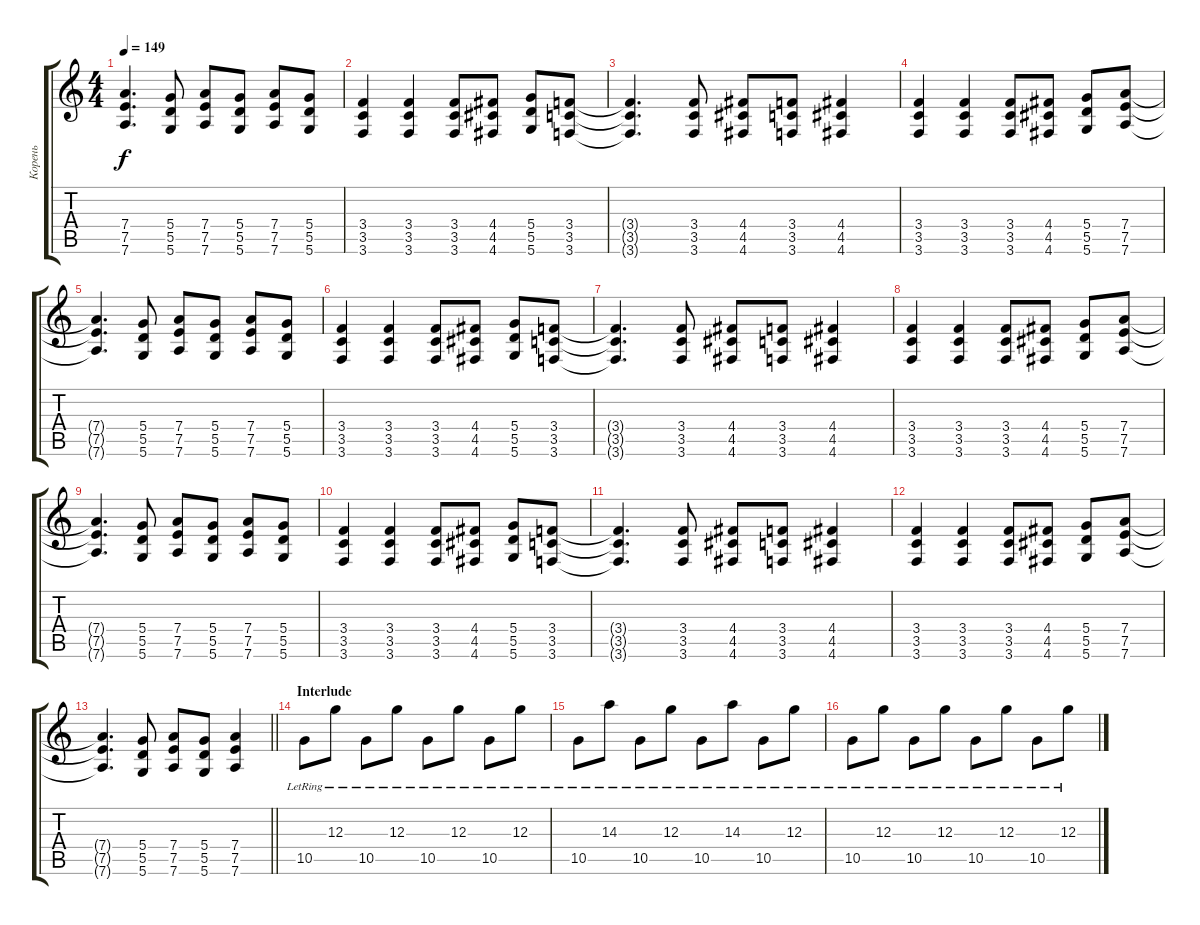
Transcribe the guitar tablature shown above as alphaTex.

\track ("Корень" "Корень") {instrument distortionguitar}
\staff {score tabs}
\tuning (E4 B3 G3 D3 A2 D2) {hide}
\ts (4 4)
\tempo 149
\clef g2
\ks c
(7.4{t} 7.5{t} 7.6{t}).4{d dy f} (5.4 5.5 5.6).8 (7.4 7.5 7.6).8 (5.4 5.5 5.6).8 (7.4 7.5 7.6).8 (5.4 5.5 5.6).8 |
(3.4 3.5 3.6).4 (3.4 3.5 3.6).4 (3.4 3.5 3.6).8 (4.4 4.5 4.6).8 (5.4 5.5 5.6).8 (3.4 3.5 3.6).8 |
(3.4{t} 3.5{t} 3.6{t}).4{d} (3.4 3.5 3.6).8 (4.4 4.5 4.6).8 (3.4 3.5 3.6).8 (4.4 4.5 4.6).4 |
(3.4 3.5 3.6).4 (3.4 3.5 3.6).4 (3.4 3.5 3.6).8 (4.4 4.5 4.6).8 (5.4 5.5 5.6).8 (7.4 7.5 7.6).8 |
(7.4{t} 7.5{t} 7.6{t}).4{d} (5.4 5.5 5.6).8 (7.4 7.5 7.6).8 (5.4 5.5 5.6).8 (7.4 7.5 7.6).8 (5.4 5.5 5.6).8 |
(3.4 3.5 3.6).4 (3.4 3.5 3.6).4 (3.4 3.5 3.6).8 (4.4 4.5 4.6).8 (5.4 5.5 5.6).8 (3.4 3.5 3.6).8 |
(3.4{t} 3.5{t} 3.6{t}).4{d} (3.4 3.5 3.6).8 (4.4 4.5 4.6).8 (3.4 3.5 3.6).8 (4.4 4.5 4.6).4 |
(3.4 3.5 3.6).4 (3.4 3.5 3.6).4 (3.4 3.5 3.6).8 (4.4 4.5 4.6).8 (5.4 5.5 5.6).8 (7.4 7.5 7.6).8 |
(7.4{t} 7.5{t} 7.6{t}).4{d} (5.4 5.5 5.6).8 (7.4 7.5 7.6).8 (5.4 5.5 5.6).8 (7.4 7.5 7.6).8 (5.4 5.5 5.6).8 |
(3.4 3.5 3.6).4 (3.4 3.5 3.6).4 (3.4 3.5 3.6).8 (4.4 4.5 4.6).8 (5.4 5.5 5.6).8 (3.4 3.5 3.6).8 |
(3.4{t} 3.5{t} 3.6{t}).4{d} (3.4 3.5 3.6).8 (4.4 4.5 4.6).8 (3.4 3.5 3.6).8 (4.4 4.5 4.6).4 |
(3.4 3.5 3.6).4 (3.4 3.5 3.6).4 (3.4 3.5 3.6).8 (4.4 4.5 4.6).8 (5.4 5.5 5.6).8 (7.4 7.5 7.6).8 |
\barLineRight lightlight
(7.4{t} 7.5{t} 7.6{t}).4{d} (5.4 5.5 5.6).8 (7.4 7.5 7.6).8 (5.4 5.5 5.6).8 (7.4 7.5 7.6).4 |
\section ("" "Interlude")
10.5{lr}.8 12.3{lr}.8 10.5{lr}.8 12.3{lr}.8 10.5{lr}.8 12.3{lr}.8 10.5{lr}.8 12.3{lr}.8 |
10.5{lr}.8 14.3{lr}.8 10.5{lr}.8 12.3{lr}.8 10.5{lr}.8 14.3{lr}.8 10.5{lr}.8 12.3{lr}.8 |
10.5{lr}.8 12.3{lr}.8 10.5{lr}.8 12.3{lr}.8 10.5{lr}.8 12.3{lr}.8 10.5{lr}.8 12.3{lr}.8
